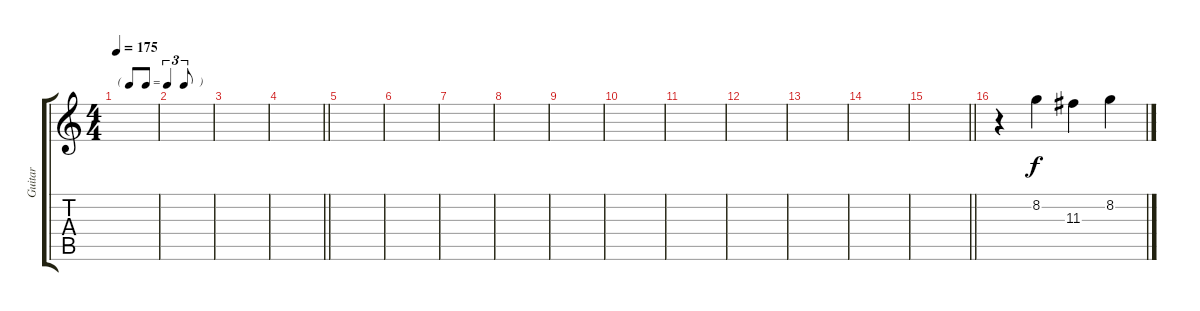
\track ("Guitar" "Guitar") {instrument distortionguitar}
\staff {score tabs}
\tuning (E4 B3 G3 D3 A2 E2) {hide}
\ts (4 4)
\tf triplet8th
\tempo 175
\clef g2
\ks c
|
|
|
\barLineRight lightlight
|
|
|
|
|
|
|
|
|
|
|
\barLineRight lightlight
|
r.4 8.2.4 11.3.4 8.2.4
